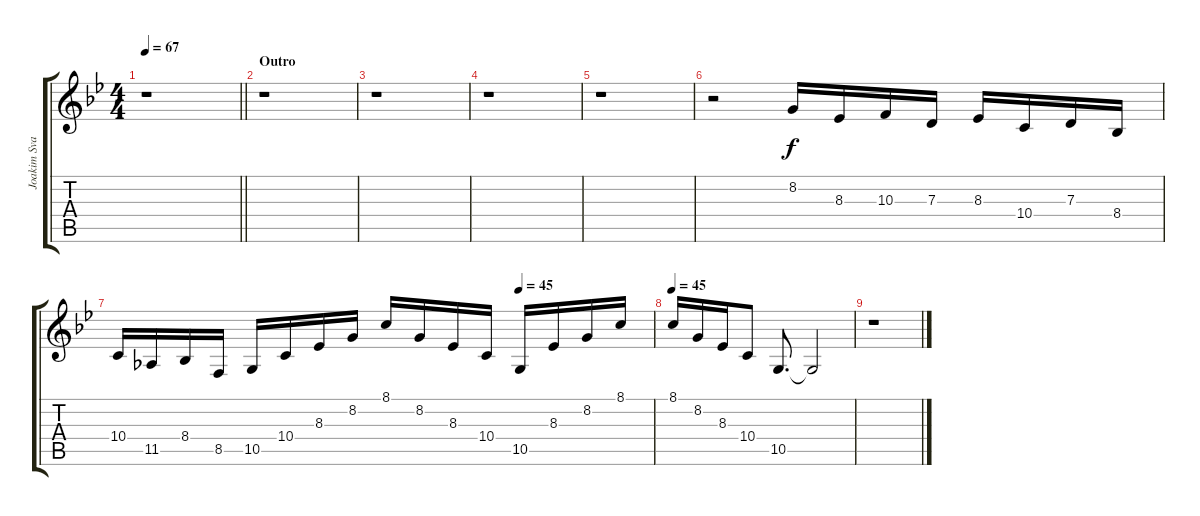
\track ("Joakim Svalberg" "Joakim Sva") {instrument stringensemble1}
\staff {score tabs}
\tuning (E4 B3 G3 D3 A2 E2) {hide}
\ts (4 4)
\tempo 67
\clef g2
\barLineRight lightlight
\ks bb
r.1{dy mp} |
\section ("" "Outro")
r.1 |
r.1 |
r.1 |
r.1 |
r.2 8.2.16{dy f} 8.3.16 10.3.16 7.3.16 8.3.16 10.4.16 7.3.16 8.4.16 |
\tempo (45 0.75)
10.4.16 11.5.16 8.4.16 8.5.16 10.5.16 10.4.16 8.3.16 8.2.16 8.1.16 8.2.16 8.3.16 10.4.16 10.5.16 8.3.16 8.2.16 8.1.16 |
\tempo 45
8.1.16 8.2.16 8.3.16 10.4.8 10.5.8{d} 10.5{t}.2 |
r.1
